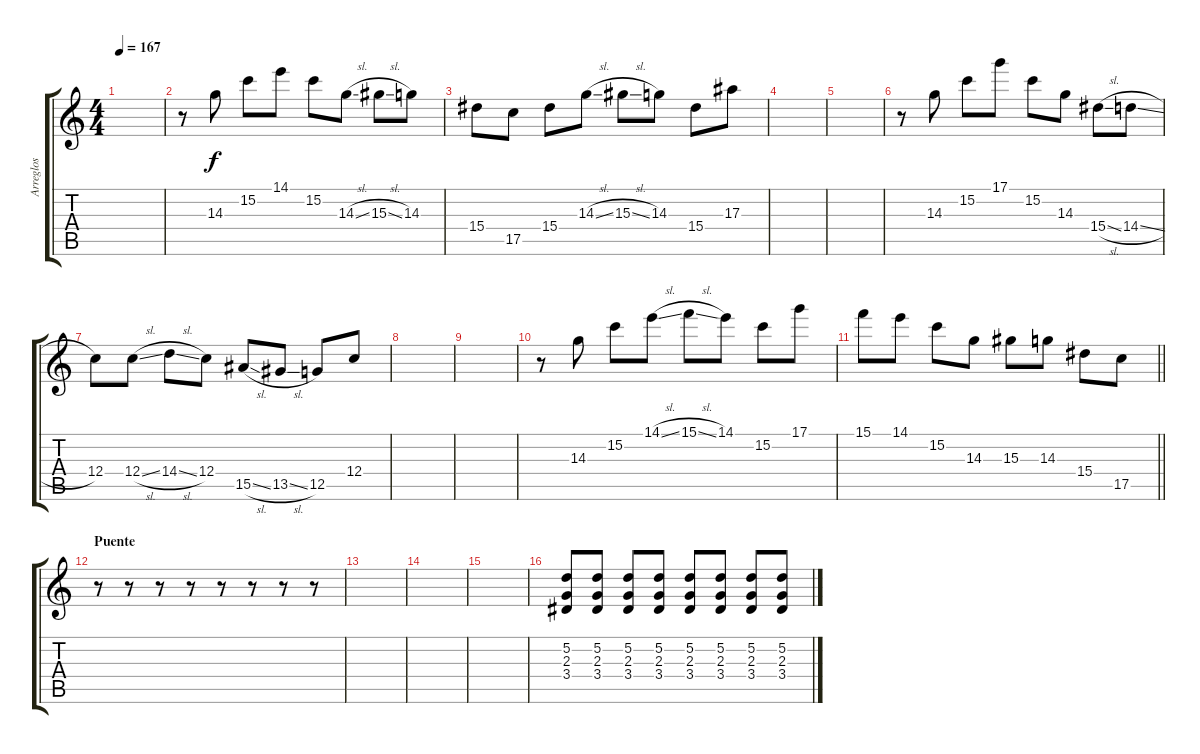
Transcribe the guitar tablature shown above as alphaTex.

\track ("Arreglos" "Arreglos") {instrument electricguitarmuted}
\staff {score tabs}
\tuning (D4 A3 F3 C3 G2 C2) {hide}
\ts (4 4)
\tempo 167
\clef g2
\ks c
|
r.8{volume 10 instrument distortionguitar} 14.3.8 15.2.8 14.1.8 15.2.8 14.3{sl}.8 15.3{sl}.8 14.3.8 |
15.4.8 17.5.8 15.4.8 14.3{sl}.8 15.3{sl}.8 14.3.8 15.4.8 17.3.8 |
|
|
r.8{volume 10 instrument distortionguitar} 14.3.8 15.2.8 17.1.8 15.2.8 14.3.8 15.4{sl}.8 14.4{sl}.8 |
12.4.8 12.4{sl}.8 14.4{sl}.8 12.4.8 15.5{sl}.8 13.5{sl}.8 12.5.8 12.4.8 |
|
|
r.8{volume 10 instrument distortionguitar} 14.3.8 15.2.8 14.1{sl}.8 15.1{sl}.8 14.1.8 15.2.8 17.1.8 |
\barLineRight lightlight
15.1.8 14.1.8 15.2.8 14.3.8 15.3.8 14.3.8 15.4.8 17.5.8 |
\section ("" "Puente ")
r.8 r.8 r.8 r.8 r.8 r.8 r.8 r.8 |
|
|
|
(5.2 2.3 3.4).8{volume 9} (5.2 2.3 3.4).8 (5.2 2.3 3.4).8 (5.2 2.3 3.4).8 (5.2 2.3 3.4).8 (5.2 2.3 3.4).8 (5.2 2.3 3.4).8 (5.2 2.3 3.4).8
